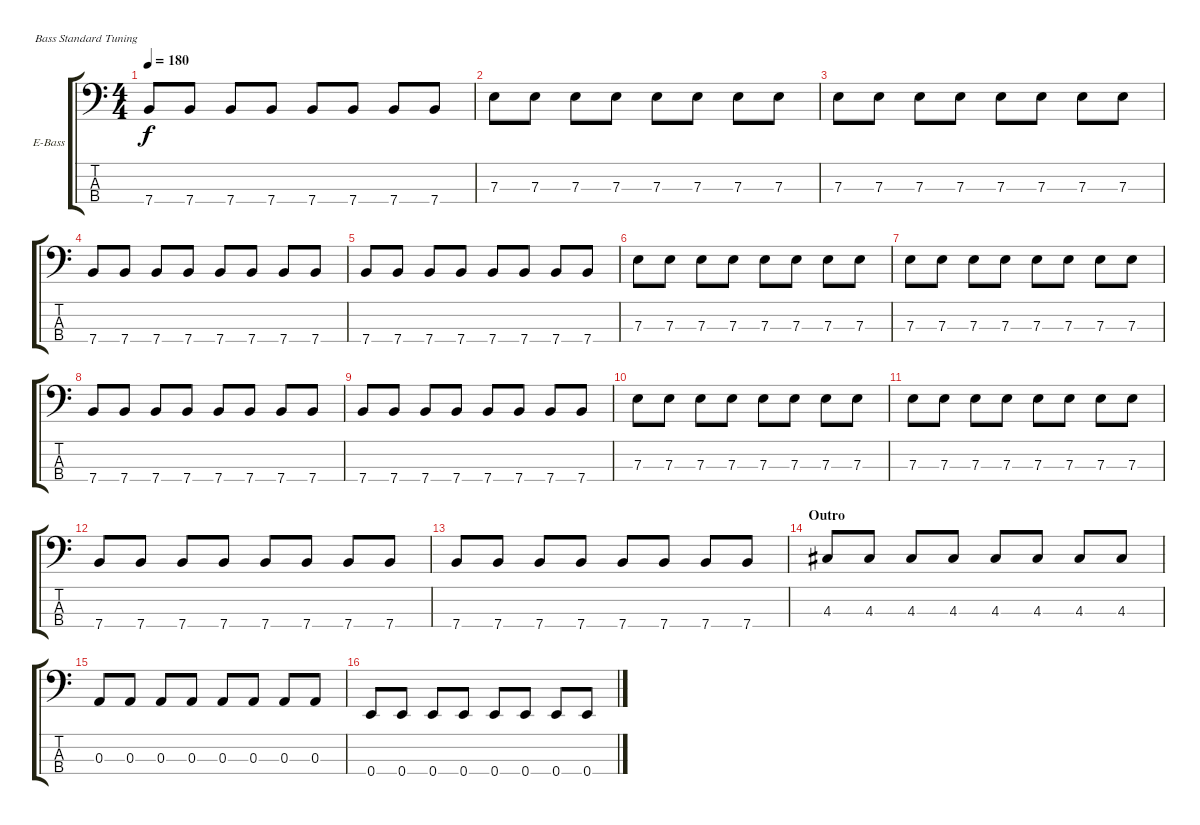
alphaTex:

\defaultSystemsLayout 4
\bracketExtendMode groupsimilarinstruments
\firstSystemTrackNameOrientation horizontal
\otherSystemsTrackNameOrientation horizontal
\track ("Electric Bass" "E-Bass") {instrument electricbassfinger}
\staff {score tabs}
\tuning (G2 D2 A1 E1)
\ts (4 4)
\tempo 180
\clef f4
\ks c
7.4.8{dy f} 7.4.8 7.4.8 7.4.8 7.4.8 7.4.8 7.4.8 7.4.8 |
7.3.8 7.3.8 7.3.8 7.3.8 7.3.8 7.3.8 7.3.8 7.3.8 |
7.3.8 7.3.8 7.3.8 7.3.8 7.3.8 7.3.8 7.3.8 7.3.8 |
7.4.8 7.4.8 7.4.8 7.4.8 7.4.8 7.4.8 7.4.8 7.4.8 |
7.4.8 7.4.8 7.4.8 7.4.8 7.4.8 7.4.8 7.4.8 7.4.8 |
7.3.8 7.3.8 7.3.8 7.3.8 7.3.8 7.3.8 7.3.8 7.3.8 |
7.3.8 7.3.8 7.3.8 7.3.8 7.3.8 7.3.8 7.3.8 7.3.8 |
7.4.8 7.4.8 7.4.8 7.4.8 7.4.8 7.4.8 7.4.8 7.4.8 |
7.4.8 7.4.8 7.4.8 7.4.8 7.4.8 7.4.8 7.4.8 7.4.8 |
7.3.8 7.3.8 7.3.8 7.3.8 7.3.8 7.3.8 7.3.8 7.3.8 |
7.3.8 7.3.8 7.3.8 7.3.8 7.3.8 7.3.8 7.3.8 7.3.8 |
7.4.8 7.4.8 7.4.8 7.4.8 7.4.8 7.4.8 7.4.8 7.4.8 |
7.4.8 7.4.8 7.4.8 7.4.8 7.4.8 7.4.8 7.4.8 7.4.8 |
\section ("" "Outro")
4.3.8 4.3.8 4.3.8 4.3.8 4.3.8 4.3.8 4.3.8 4.3.8 |
0.3.8 0.3.8 0.3.8 0.3.8 0.3.8 0.3.8 0.3.8 0.3.8 |
0.4.8 0.4.8 0.4.8 0.4.8 0.4.8 0.4.8 0.4.8 0.4.8
